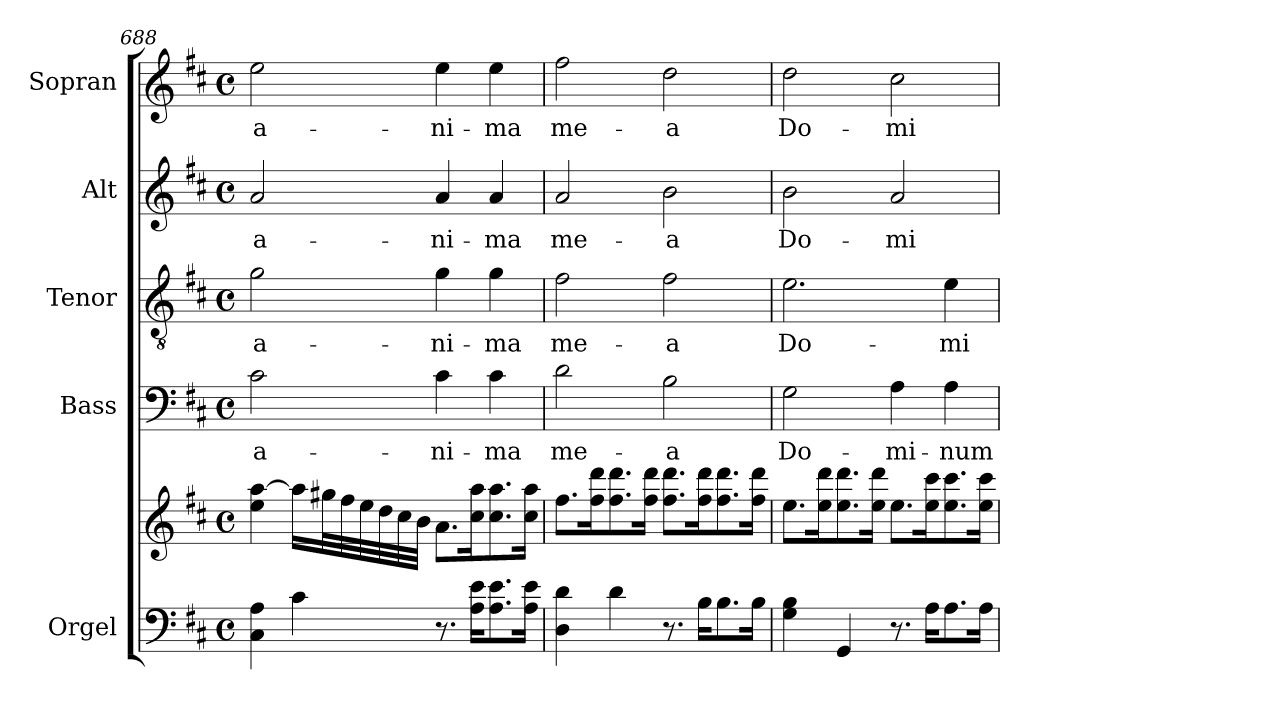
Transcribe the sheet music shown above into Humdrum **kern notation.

**kern	**kern	**kern	**text	**kern	**text	**kern	**text	**kern	**text
*part5	*part5	*part4	*part4	*part3	*part3	*part2	*part2	*part1	*part1
*staff6	*staff5	*staff4	*staff4	*staff3	*staff3	*staff2	*staff2	*staff1	*staff1
*I"Orgel	*	*I"Bass	*	*I"Tenor	*	*I"Alt	*	*I"Sopran	*
*I'Org.	*	*I'B.	*	*I'T.	*	*I'A.	*	*I'S.	*
*clefF4	*clefG2	*clefF4	*	*clefGv2	*	*clefG2	*	*clefG2	*
*k[f#c#]	*k[f#c#]	*k[f#c#]	*	*k[f#c#]	*	*k[f#c#]	*	*k[f#c#]	*
*D:	*D:	*D:	*	*D:	*	*D:	*	*D:	*
*M4/4	*M4/4	*M4/4	*	*M4/4	*	*M4/4	*	*M4/4	*
*met(c)	*met(c)	*met(c)	*	*met(c)	*	*met(c)	*	*met(c)	*
=688	=688	=688	=688	=688	=688	=688	=688	=688	=688
!	!	!	!LO:LY:b	!	!LO:LY:b	!	!LO:LY:b	!	!LO:LY:b
4C#\ 4A\	4ee\ [4aa\	2c#\	a-	2g\	a-	2a/	a-	2ee\	a-
4c#\	16aa\LL]	.	.	.	.	.	.	.	.
.	32gg#X\L	.	.	.	.	.	.	.	.
.	32ff#\	.	.	.	.	.	.	.	.
.	32ee\	.	.	.	.	.	.	.	.
.	32dd\	.	.	.	.	.	.	.	.
.	32cc#\	.	.	.	.	.	.	.	.
.	32b\JJJ	.	.	.	.	.	.	.	.
!	!	!	!LO:LY:b	!	!LO:LY:b	!	!LO:LY:b	!	!LO:LY:b
8.r	8.a\L	4c#\	-ni-	4g\	-ni-	4a/	-ni-	4ee\	-ni-
16A\ 16e\KL	16cc#\ 16aa\k	.	.	.	.	.	.	.	.
!	!	!	!LO:LY:b	!	!LO:LY:b	!	!LO:LY:b	!	!LO:LY:b
8.A\ 8.e\	8.cc#\ 8.aa\	4c#\	-ma	4g\	-ma	4a/	-ma	4ee\	-ma
16A\ 16e\Jk	16cc#\ 16aa\Jk	.	.	.	.	.	.	.	.
=689	=689	=689	=689	=689	=689	=689	=689	=689	=689
!	!	!	!LO:LY:b	!	!LO:LY:b	!	!LO:LY:b	!	!LO:LY:b
4D\ 4d\	8.ff#\L	2d\	me-	2f#\	me-	2a/	me-	2ff#\	me-
.	16ff#\ 16ddd\k	.	.	.	.	.	.	.	.
4d\	8.ff#\ 8.ddd\	.	.	.	.	.	.	.	.
.	16ff#\ 16ddd\Jk	.	.	.	.	.	.	.	.
!	!	!	!LO:LY:b	!	!LO:LY:b	!	!LO:LY:b	!	!LO:LY:b
8.r	8.ff#\ 8.ddd\L	2B\	-a	2f#\	-a	2b\	-a	2dd\	-a
16B\KL	16ff#\ 16ddd\k	.	.	.	.	.	.	.	.
8.B\	8.ff#\ 8.ddd\	.	.	.	.	.	.	.	.
16B\Jk	16ff#\ 16ddd\Jk	.	.	.	.	.	.	.	.
!!LO:PB:g=z
=690	=690	=690	=690	=690	=690	=690	=690	=690	=690
!	!	!	!LO:LY:b	!	!LO:LY:b	!	!LO:LY:b	!	!LO:LY:b
4G\ 4B\	8.ee\L	2G\	Do-	2.e\	Do-	2b\	Do-	2dd\	Do-
.	16ee\ 16ddd\k	.	.	.	.	.	.	.	.
4GG/	8.ee\ 8.ddd\	.	.	.	.	.	.	.	.
.	16ee\ 16ddd\Jk	.	.	.	.	.	.	.	.
!	!	!	!LO:LY:b	!	!	!	!LO:LY:b	!	!LO:LY:b
8.r	8.ee\L	4A\	-mi-	.	.	2a/	-mi-	2cc#\	-mi-
16A\KL	16ee\ 16ccc#\k	.	.	.	.	.	.	.	.
!	!	!	!LO:LY:b	!	!LO:LY:b	!	!	!	!
8.A\	8.ee\ 8.ccc#\	4A\	-num	4e\	-mi-	.	.	.	.
16A\Jk	16ee\ 16ccc#\Jk	.	.	.	.	.	.	.	.
=	=	=	=	=	=	=	=	=	=
*-	*-	*-	*-	*-	*-	*-	*-	*-	*-
